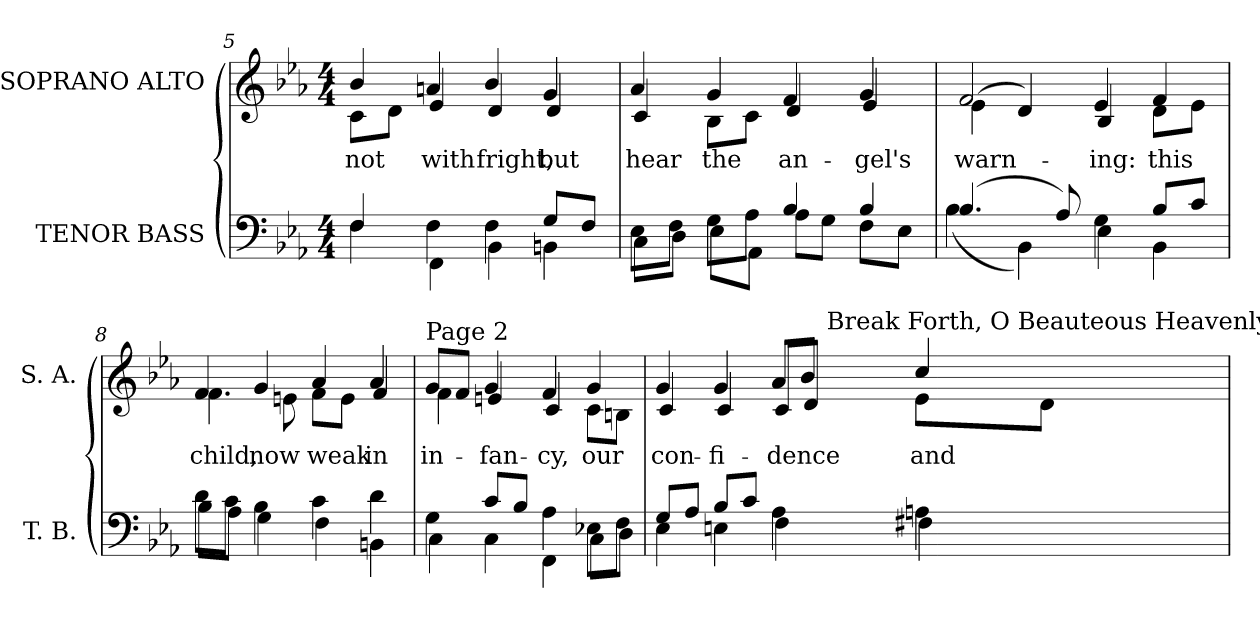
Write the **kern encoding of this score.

**kern	**kern	**text
*part2	*part1	*part1
*staff2	*staff1	*staff1
*I"TENOR BASS	*I"SOPRANO ALTO	*
*I'T. B.	*I'S. A.	*
*clefF4	*clefG2	*
*k[b-e-a-]	*k[b-e-a-]	*
*E-:	*E-:	*
*M4/4	*M4/4	*
=5	=5	=5
*^	*	*
!	!	!	!LO:LY:b:color=#000000
*	*	*^	*
4Fi/	4Fi\	4b-i/	8ci\L	not
.	.	.	8di\J	.
!	!	!	!	!LO:LY:b:color=#000000
4Fi\	4FFi\	4ani/	4e-i/	with
!	!	!	!	!LO:LY:b:color=#000000
4Fi\	4BB-i\	4b-i/	4di/	fright,
!	!	!	!	!LO:LY:b:color=#000000
8Gi/L	4BBni\	4gi/	4di/	but
8Fi/J	.	.	.	.
!!LO:LB:g=z	!!
=6	=6	=6	=6	=6
!	!	!	!	!LO:LY:b:color=#000000
8E-i\L	8Ci\L	4a-i/	4ci/	hear
8Fi\J	8Di\J	.	.	.
!	!	!	!	!LO:LY:b:color=#000000
8Gi\L	8E-i\L	4gi/	8B-i\L	the
8A-i\J	8AA-i\J	.	8ci\J	.
!	!	!	!	!LO:LY:b:color=#000000
4B-i/	8A-i\L	4fi/	4di/	an-
.	8Gi\J	.	.	.
!	!	!	!	!LO:LY:b:color=#000000
4B-i/	8Fi\L	4gi/	4e-i/	-gel's
.	8E-i\J	.	.	.
=7	=7	=7	=7	=7
!	!	!	!	!LO:LY:b:color=#000000
(4.B-i/	(4B-i\	2fi/	(4e-i\	warn-
.	4BB-i\)	.	4di/)	.
8A-i/)	.	.	.	.
!	!	!	!	!LO:LY:b:color=#000000
4Gi\	4E-i\	4e-i/	4B-i/	-ing:
!	!	!	!	!LO:LY:b:color=#000000
8B-i/L	4BB-i\	4fi/	8di\L	this
8ci/J	.	.	8e-i\J	.
=8	=8	=8	=8	=8
!	!	!	!	!LO:LY:b:color=#000000
8di\L	8B-i\L	4fi/	4.fi\	child,
8ci\J	8A-i\J	.	.	.
!	!	!	!	!LO:LY:b:color=#000000
4B-i\	4Gi\	4gi/	.	now
.	.	.	8eni\	.
!	!	!	!	!LO:LY:b:color=#000000
4ci\	4Fi\	4a-i/	8fi\L	weak
.	.	.	8ei\J	.
!	!	!	!	!LO:LY:b:color=#000000
4di\	4BBni\	4a-i/	4fi/	in
!!LO:PB:g=z	!!
=9	=9	=9	=9	=9
!	!	!LO:TX:a:t=Page 2	!	!
!	!	!	!	!LO:LY:b:color=#000000
4Gi\	4Ci\	8gi/L	4fi\	in-
.	.	8fi/J	.	.
!	!	!	!	!LO:LY:b:color=#000000
8ci/L	4Ci\	4gi/	4eni/	-fan-
8B-i/J	.	.	.	.
!	!	!	!	!LO:LY:b:color=#000000
4A-i\	4FFi\	4fi/	4ci/	-cy,
!	!	!	!	!LO:LY:b:color=#000000
8E-Xi\L	8Ci\L	4gi/	8ci\L	our
8Fi\J	8Di\J	.	8Bni\J	.
*	*	*v	*v	*
=10	=10	=10	=10
*	*	*^	*
!	!	!	!	!LO:LY:b:color=#000000
*	*	*	*^	*
8Gi/L	4E-i\	4gi/	4ci/	2ryy	con-
8A-i/J	.	.	.	.	.
!	!	!	!	!	!LO:LY:b:color=#000000
8B-i/L	4Eni\	4gi/	4ci/	.	-fi-
8ci/J	.	.	.	.	.
!	!	!	!	!	!LO:LY:b:color=#000000
4A-i\	4Fi\	8a-i/L	8ci/L	8ryy	-dence
.	.	8b-i/J	8di/J	32ryy	.
.	.	.	.	64ryy	.
.	.	.	.	256..ryy	.
!	!	!	!	!LO:TX:a:t=Break Forth, O Beauteous Heavenly Light	!
.	.	.	.	4ryy	.
!	!	!	!	!	!LO:LY:b:color=#000000
4Ani\	4F#Xi\	4cci/	8e-i\L	.	and
.	.	.	8di\J	.	.
.	.	.	.	16ryy	.
.	.	.	.	128ryy	.
.	.	.	.	1024ryy	.
*v	*v	*	*	*	*
*	*v	*v	*v	*
=	=	=
*-	*-	*-
